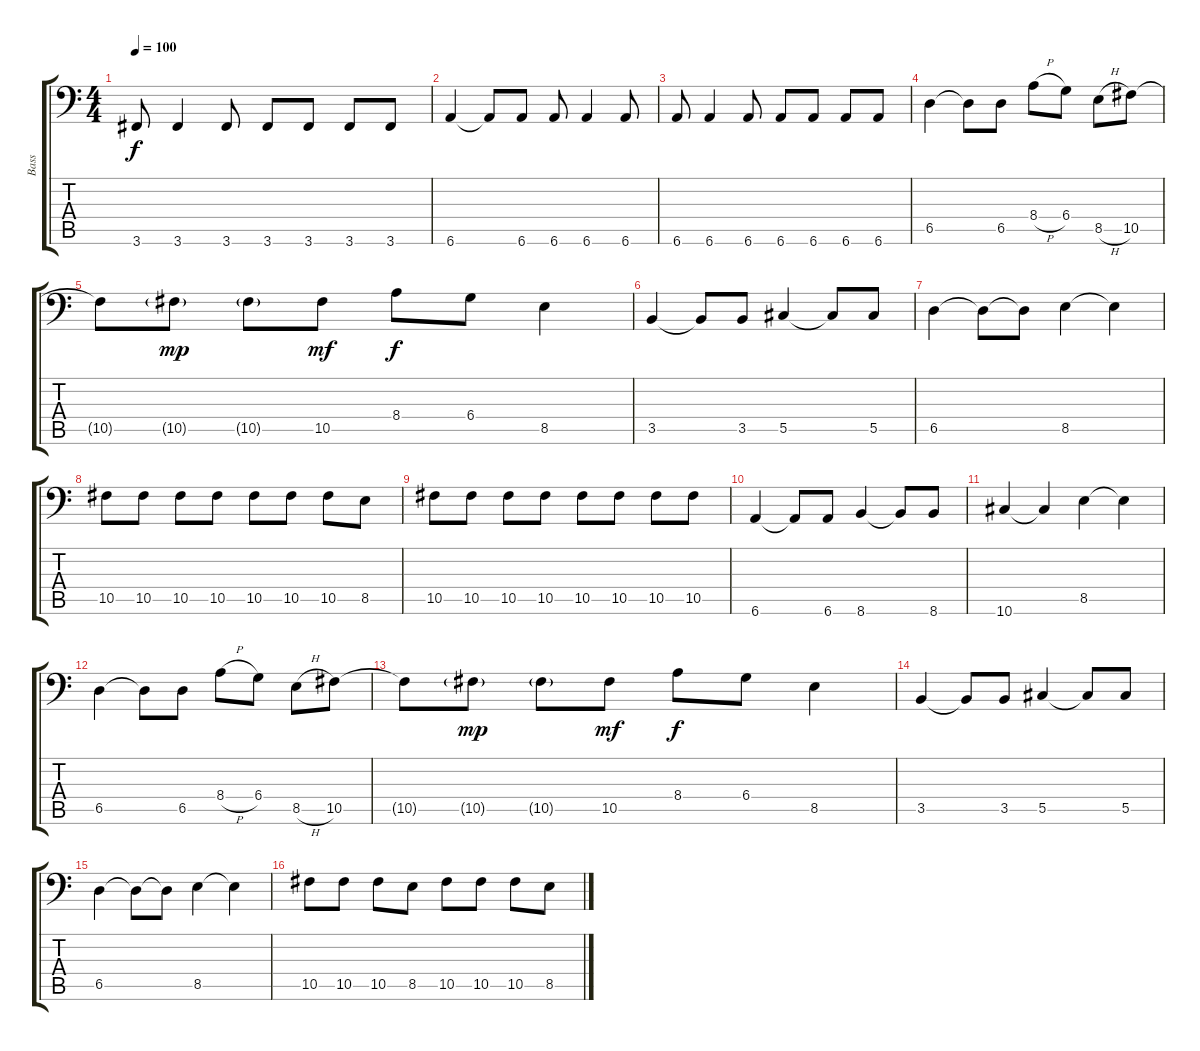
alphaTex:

\track ("Bass" "Bass") {instrument electricbassfinger}
\staff {score tabs}
\tuning (Eb3 Bb2 Gb2 Db2 Ab1 Eb1) {hide}
\ts (4 4)
\tempo 100
\clef f4
\ks c
3.6.8{dy f} 3.6.4 3.6.8 3.6.8 3.6.8 3.6.8 3.6.8 |
6.6.4 6.6{t}.8 6.6.8 6.6.8 6.6.4 6.6.8 |
6.6.8 6.6.4 6.6.8 6.6.8 6.6.8 6.6.8 6.6.8 |
6.5.4 6.5{t}.8 6.5.8 8.4{h}.8 6.4.8 8.5{h}.8 10.5.8 |
10.5{t}.8 10.5{g}.8{dy mp} 10.5{g}.8 10.5.8{dy mf} 8.4.8{dy f} 6.4.8 8.5.4 |
3.5.4 3.5{t}.8 3.5.8 5.5.4 5.5{t}.8 5.5.8 |
6.5.4 6.5{t}.8 6.5{t}.8 8.5.4 8.5{t}.4 |
10.5.8 10.5.8 10.5.8 10.5.8 10.5.8 10.5.8 10.5.8 8.5.8 |
10.5.8 10.5.8 10.5.8 10.5.8 10.5.8 10.5.8 10.5.8 10.5.8 |
6.6.4 6.6{t}.8 6.6.8 8.6.4 8.6{t}.8 8.6.8 |
10.6.4 10.6{t}.4 8.5.4 8.5{t}.4 |
6.5.4 6.5{t}.8 6.5.8 8.4{h}.8 6.4.8 8.5{h}.8 10.5.8 |
10.5{t}.8 10.5{g}.8{dy mp} 10.5{g}.8 10.5.8{dy mf} 8.4.8{dy f} 6.4.8 8.5.4 |
3.5.4 3.5{t}.8 3.5.8 5.5.4 5.5{t}.8 5.5.8 |
6.5.4 6.5{t}.8 6.5{t}.8 8.5.4 8.5{t}.4 |
10.5.8 10.5.8 10.5.8 8.5.8 10.5.8 10.5.8 10.5.8 8.5.8
